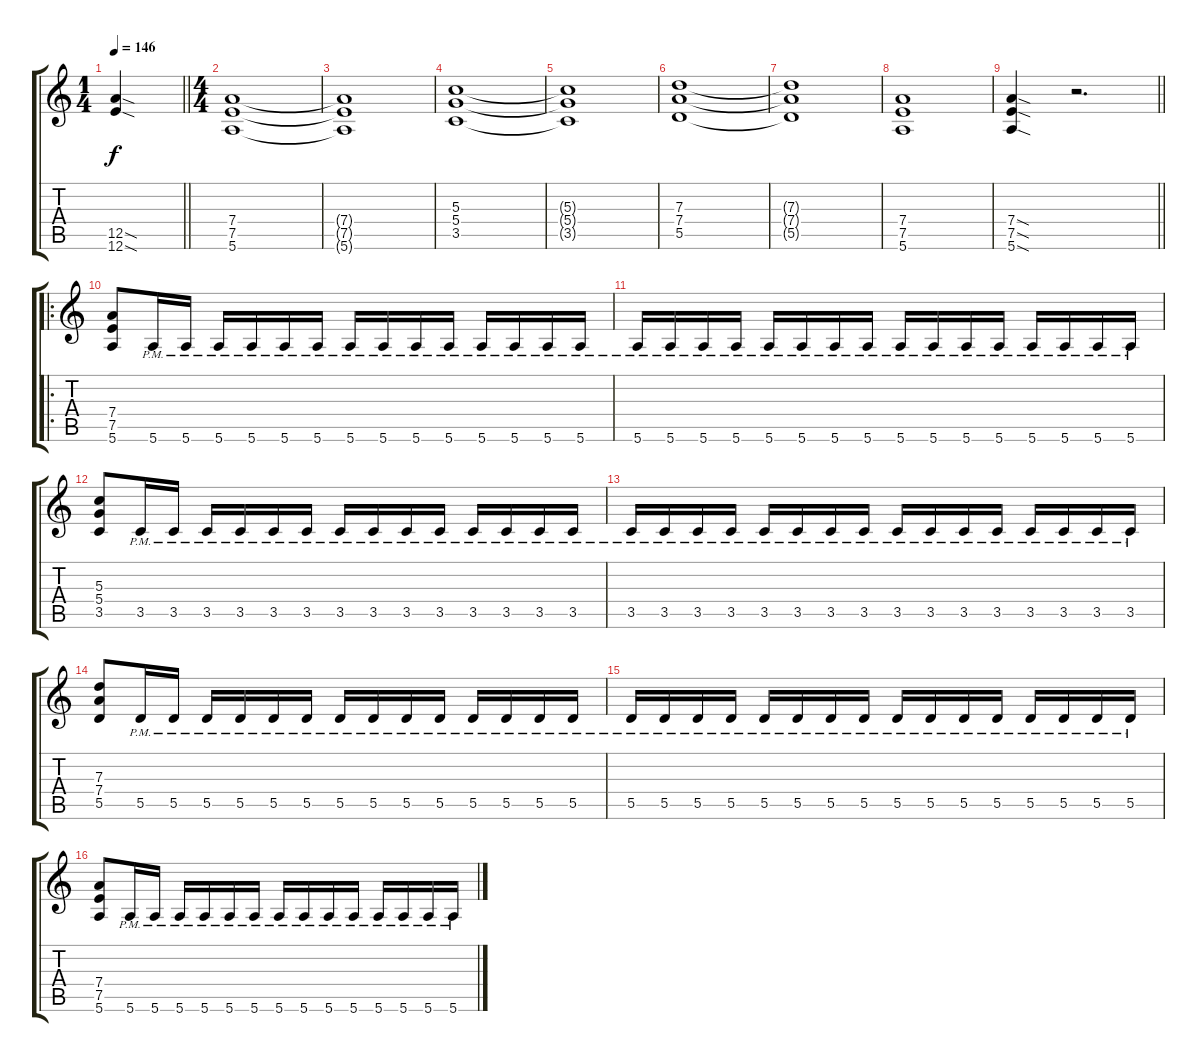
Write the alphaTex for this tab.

\track "" {instrument distortionguitar}
\staff {score tabs}
\tuning (E4 B3 G3 D3 A2 E2) {hide}
\ts (1 4)
\tempo 146
\clef g2
\barLineRight lightlight
\ks c
(12.5{sod} 12.6{sod}).4{dy f instrument distortionguitar} |
\ts (4 4)
(7.4 7.5 5.6).1 |
(7.4{t} 7.5{t} 5.6{t}).1 |
(5.3 5.4 3.5).1 |
(5.3{t} 5.4{t} 3.5{t}).1 |
(7.3 7.4 5.5).1 |
(7.3{t} 7.4{t} 5.5{t}).1 |
(7.4 7.5 5.6).1 |
\barLineRight lightlight
(7.4{sod} 7.5{sod} 5.6{sod}).4 r.2{d} |
\ro
(7.4 7.5 5.6).8 5.6{pm}.16 5.6{pm}.16 5.6{pm}.16 5.6{pm}.16 5.6{pm}.16 5.6{pm}.16 5.6{pm}.16 5.6{pm}.16 5.6{pm}.16 5.6{pm}.16 5.6{pm}.16 5.6{pm}.16 5.6{pm}.16 5.6{pm}.16 |
5.6{pm}.16 5.6{pm}.16 5.6{pm}.16 5.6{pm}.16 5.6{pm}.16 5.6{pm}.16 5.6{pm}.16 5.6{pm}.16 5.6{pm}.16 5.6{pm}.16 5.6{pm}.16 5.6{pm}.16 5.6{pm}.16 5.6{pm}.16 5.6{pm}.16 5.6{pm}.16 |
(5.3 5.4 3.5).8 3.5{pm}.16 3.5{pm}.16 3.5{pm}.16 3.5{pm}.16 3.5{pm}.16 3.5{pm}.16 3.5{pm}.16 3.5{pm}.16 3.5{pm}.16 3.5{pm}.16 3.5{pm}.16 3.5{pm}.16 3.5{pm}.16 3.5{pm}.16 |
3.5{pm}.16 3.5{pm}.16 3.5{pm}.16 3.5{pm}.16 3.5{pm}.16 3.5{pm}.16 3.5{pm}.16 3.5{pm}.16 3.5{pm}.16 3.5{pm}.16 3.5{pm}.16 3.5{pm}.16 3.5{pm}.16 3.5{pm}.16 3.5{pm}.16 3.5{pm}.16 |
(7.3 7.4 5.5).8 5.5{pm}.16 5.5{pm}.16 5.5{pm}.16 5.5{pm}.16 5.5{pm}.16 5.5{pm}.16 5.5{pm}.16 5.5{pm}.16 5.5{pm}.16 5.5{pm}.16 5.5{pm}.16 5.5{pm}.16 5.5{pm}.16 5.5{pm}.16 |
5.5{pm}.16 5.5{pm}.16 5.5{pm}.16 5.5{pm}.16 5.5{pm}.16 5.5{pm}.16 5.5{pm}.16 5.5{pm}.16 5.5{pm}.16 5.5{pm}.16 5.5{pm}.16 5.5{pm}.16 5.5{pm}.16 5.5{pm}.16 5.5{pm}.16 5.5{pm}.16 |
(7.4 7.5 5.6).8 5.6{pm}.16 5.6{pm}.16 5.6{pm}.16 5.6{pm}.16 5.6{pm}.16 5.6{pm}.16 5.6{pm}.16 5.6{pm}.16 5.6{pm}.16 5.6{pm}.16 5.6{pm}.16 5.6{pm}.16 5.6{pm}.16 5.6{pm}.16
